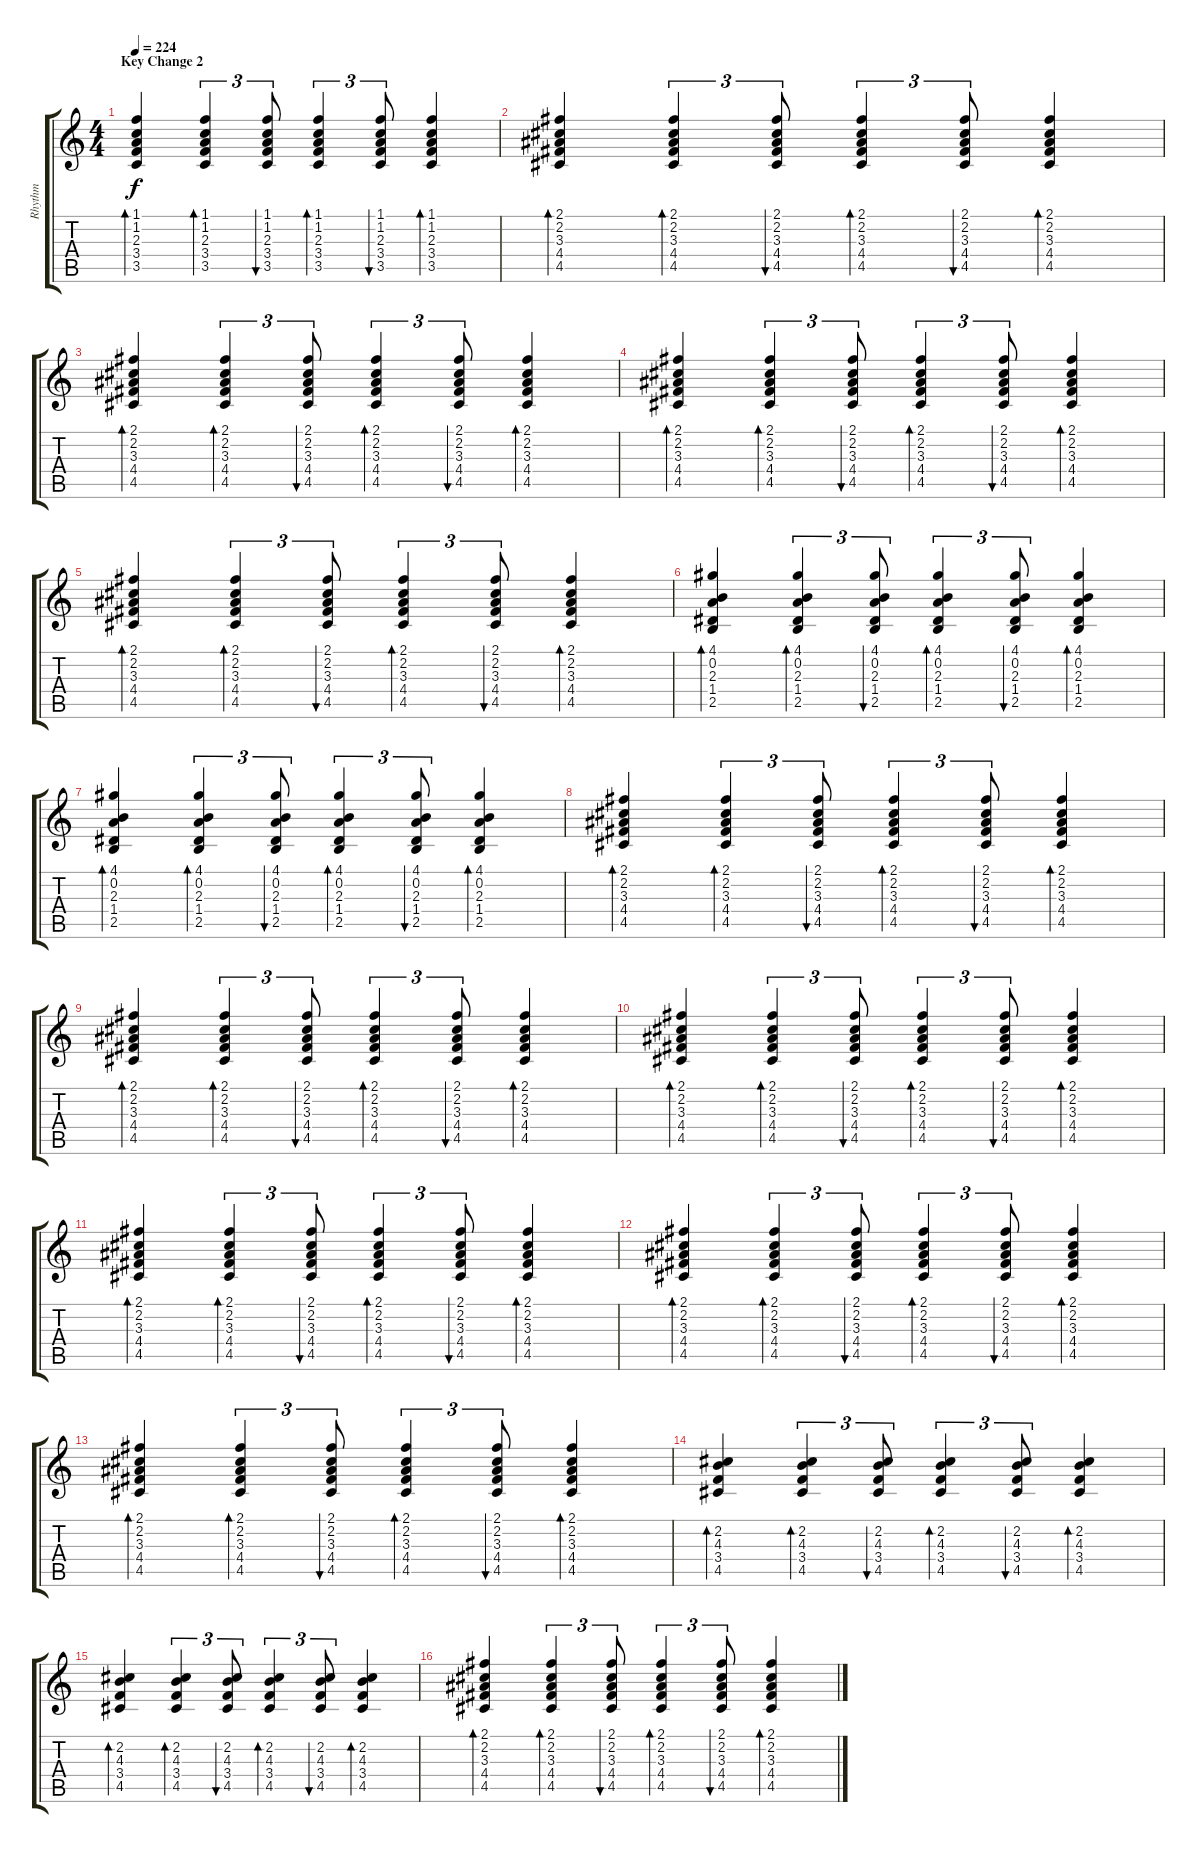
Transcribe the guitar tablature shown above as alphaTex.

\track ("Rhythm" "Rhythm") {instrument acousticguitarsteel}
\staff {score tabs}
\tuning (E4 B3 G3 D3 A2 E2) {hide}
\ts (4 4)
\section ("" "Key Change 2")
\tempo 224
\clef g2
\ks c
(1.1 1.2 2.3 3.4 3.5).4{bd 60 dy f} (1.1 1.2 2.3 3.4 3.5).4{tu (3 2) bd 60} (1.1 1.2 2.3 3.4 3.5).8{tu (3 2) bu 60} (1.1 1.2 2.3 3.4 3.5).4{tu (3 2) bd 60} (1.1 1.2 2.3 3.4 3.5).8{tu (3 2) bu 60} (1.1 1.2 2.3 3.4 3.5).4{bd 60} |
(2.1 2.2 3.3 4.4 4.5).4{bd 60} (2.1 2.2 3.3 4.4 4.5).4{tu (3 2) bd 60} (2.1 2.2 3.3 4.4 4.5).8{tu (3 2) bu 60} (2.1 2.2 3.3 4.4 4.5).4{tu (3 2) bd 60} (2.1 2.2 3.3 4.4 4.5).8{tu (3 2) bu 60} (2.1 2.2 3.3 4.4 4.5).4{bd 60} |
(2.1 2.2 3.3 4.4 4.5).4{bd 60} (2.1 2.2 3.3 4.4 4.5).4{tu (3 2) bd 60} (2.1 2.2 3.3 4.4 4.5).8{tu (3 2) bu 60} (2.1 2.2 3.3 4.4 4.5).4{tu (3 2) bd 60} (2.1 2.2 3.3 4.4 4.5).8{tu (3 2) bu 60} (2.1 2.2 3.3 4.4 4.5).4{bd 60} |
(2.1 2.2 3.3 4.4 4.5).4{bd 60} (2.1 2.2 3.3 4.4 4.5).4{tu (3 2) bd 60} (2.1 2.2 3.3 4.4 4.5).8{tu (3 2) bu 60} (2.1 2.2 3.3 4.4 4.5).4{tu (3 2) bd 60} (2.1 2.2 3.3 4.4 4.5).8{tu (3 2) bu 60} (2.1 2.2 3.3 4.4 4.5).4{bd 60} |
(2.1 2.2 3.3 4.4 4.5).4{bd 60} (2.1 2.2 3.3 4.4 4.5).4{tu (3 2) bd 60} (2.1 2.2 3.3 4.4 4.5).8{tu (3 2) bu 60} (2.1 2.2 3.3 4.4 4.5).4{tu (3 2) bd 60} (2.1 2.2 3.3 4.4 4.5).8{tu (3 2) bu 60} (2.1 2.2 3.3 4.4 4.5).4{bd 60} |
(4.1 0.2 2.3 1.4 2.5).4{bd 60} (4.1 0.2 2.3 1.4 2.5).4{tu (3 2) bd 60} (4.1 0.2 2.3 1.4 2.5).8{tu (3 2) bu 60} (4.1 0.2 2.3 1.4 2.5).4{tu (3 2) bd 60} (4.1 0.2 2.3 1.4 2.5).8{tu (3 2) bu 60} (4.1 0.2 2.3 1.4 2.5).4{bd 60} |
(4.1 0.2 2.3 1.4 2.5).4{bd 60} (4.1 0.2 2.3 1.4 2.5).4{tu (3 2) bd 60} (4.1 0.2 2.3 1.4 2.5).8{tu (3 2) bu 60} (4.1 0.2 2.3 1.4 2.5).4{tu (3 2) bd 60} (4.1 0.2 2.3 1.4 2.5).8{tu (3 2) bu 60} (4.1 0.2 2.3 1.4 2.5).4{bd 60} |
(2.1 2.2 3.3 4.4 4.5).4{bd 60} (2.1 2.2 3.3 4.4 4.5).4{tu (3 2) bd 60} (2.1 2.2 3.3 4.4 4.5).8{tu (3 2) bu 60} (2.1 2.2 3.3 4.4 4.5).4{tu (3 2) bd 60} (2.1 2.2 3.3 4.4 4.5).8{tu (3 2) bu 60} (2.1 2.2 3.3 4.4 4.5).4{bd 60} |
(2.1 2.2 3.3 4.4 4.5).4{bd 60} (2.1 2.2 3.3 4.4 4.5).4{tu (3 2) bd 60} (2.1 2.2 3.3 4.4 4.5).8{tu (3 2) bu 60} (2.1 2.2 3.3 4.4 4.5).4{tu (3 2) bd 60} (2.1 2.2 3.3 4.4 4.5).8{tu (3 2) bu 60} (2.1 2.2 3.3 4.4 4.5).4{bd 60} |
(2.1 2.2 3.3 4.4 4.5).4{bd 60} (2.1 2.2 3.3 4.4 4.5).4{tu (3 2) bd 60} (2.1 2.2 3.3 4.4 4.5).8{tu (3 2) bu 60} (2.1 2.2 3.3 4.4 4.5).4{tu (3 2) bd 60} (2.1 2.2 3.3 4.4 4.5).8{tu (3 2) bu 60} (2.1 2.2 3.3 4.4 4.5).4{bd 60} |
(2.1 2.2 3.3 4.4 4.5).4{bd 60} (2.1 2.2 3.3 4.4 4.5).4{tu (3 2) bd 60} (2.1 2.2 3.3 4.4 4.5).8{tu (3 2) bu 60} (2.1 2.2 3.3 4.4 4.5).4{tu (3 2) bd 60} (2.1 2.2 3.3 4.4 4.5).8{tu (3 2) bu 60} (2.1 2.2 3.3 4.4 4.5).4{bd 60} |
(2.1 2.2 3.3 4.4 4.5).4{bd 60} (2.1 2.2 3.3 4.4 4.5).4{tu (3 2) bd 60} (2.1 2.2 3.3 4.4 4.5).8{tu (3 2) bu 60} (2.1 2.2 3.3 4.4 4.5).4{tu (3 2) bd 60} (2.1 2.2 3.3 4.4 4.5).8{tu (3 2) bu 60} (2.1 2.2 3.3 4.4 4.5).4{bd 60} |
(2.1 2.2 3.3 4.4 4.5).4{bd 60} (2.1 2.2 3.3 4.4 4.5).4{tu (3 2) bd 60} (2.1 2.2 3.3 4.4 4.5).8{tu (3 2) bu 60} (2.1 2.2 3.3 4.4 4.5).4{tu (3 2) bd 60} (2.1 2.2 3.3 4.4 4.5).8{tu (3 2) bu 60} (2.1 2.2 3.3 4.4 4.5).4{bd 60} |
(2.2 4.3 3.4 4.5).4{bd 60} (2.2 4.3 3.4 4.5).4{tu (3 2) bd 60} (2.2 4.3 3.4 4.5).8{tu (3 2) bu 60} (2.2 4.3 3.4 4.5).4{tu (3 2) bd 60} (2.2 4.3 3.4 4.5).8{tu (3 2) bu 60} (2.2 4.3 3.4 4.5).4{bd 60} |
(2.2 4.3 3.4 4.5).4{bd 60} (2.2 4.3 3.4 4.5).4{tu (3 2) bd 60} (2.2 4.3 3.4 4.5).8{tu (3 2) bu 60} (2.2 4.3 3.4 4.5).4{tu (3 2) bd 60} (2.2 4.3 3.4 4.5).8{tu (3 2) bu 60} (2.2 4.3 3.4 4.5).4{bd 60} |
(2.1 2.2 3.3 4.4 4.5).4{bd 60} (2.1 2.2 3.3 4.4 4.5).4{tu (3 2) bd 60} (2.1 2.2 3.3 4.4 4.5).8{tu (3 2) bu 60} (2.1 2.2 3.3 4.4 4.5).4{tu (3 2) bd 60} (2.1 2.2 3.3 4.4 4.5).8{tu (3 2) bu 60} (2.1 2.2 3.3 4.4 4.5).4{bd 60}
